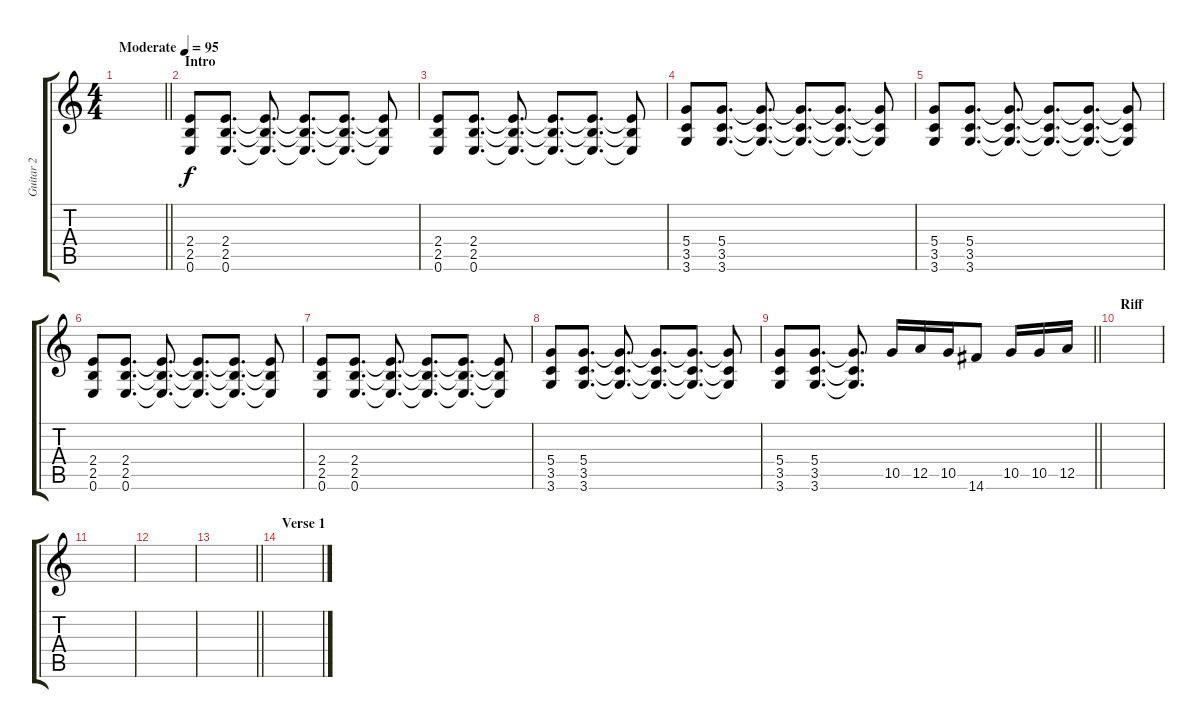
\track ("Guitar 2" "Guitar 2") {instrument distortionguitar}
\staff {score tabs}
\tuning (E4 B3 G3 D3 A2 E2) {hide}
\ts (4 4)
\tempo (95 "Moderate")
\clef g2
\barLineRight lightlight
\ks c
|
\section ("" "Intro")
(2.4 2.5 0.6).8 (2.4 2.5 0.6).8{d} (2.4{t} 2.5{t} 0.6{t}).8{d} (2.4{t} 2.5{t} 0.6{t}).8{d} (2.4{t} 2.5{t} 0.6{t}).8{d} (2.4{t} 2.5{t} 0.6{t}).8 |
(2.4 2.5 0.6).8 (2.4 2.5 0.6).8{d} (2.4{t} 2.5{t} 0.6{t}).8{d} (2.4{t} 2.5{t} 0.6{t}).8{d} (2.4{t} 2.5{t} 0.6{t}).8{d} (2.4{t} 2.5{t} 0.6{t}).8 |
(5.4 3.5 3.6).8 (5.4 3.5 3.6).8{d} (5.4{t} 3.5{t} 3.6{t}).8{d} (5.4{t} 3.5{t} 3.6{t}).8{d} (5.4{t} 3.5{t} 3.6{t}).8{d} (5.4{t} 3.5{t} 3.6{t}).8 |
(5.4 3.5 3.6).8 (5.4 3.5 3.6).8{d} (5.4{t} 3.5{t} 3.6{t}).8{d} (5.4{t} 3.5{t} 3.6{t}).8{d} (5.4{t} 3.5{t} 3.6{t}).8{d} (5.4{t} 3.5{t} 3.6{t}).8 |
(2.4 2.5 0.6).8 (2.4 2.5 0.6).8{d} (2.4{t} 2.5{t} 0.6{t}).8{d} (2.4{t} 2.5{t} 0.6{t}).8{d} (2.4{t} 2.5{t} 0.6{t}).8{d} (2.4{t} 2.5{t} 0.6{t}).8 |
(2.4 2.5 0.6).8 (2.4 2.5 0.6).8{d} (2.4{t} 2.5{t} 0.6{t}).8{d} (2.4{t} 2.5{t} 0.6{t}).8{d} (2.4{t} 2.5{t} 0.6{t}).8{d} (2.4{t} 2.5{t} 0.6{t}).8 |
(5.4 3.5 3.6).8 (5.4 3.5 3.6).8{d} (5.4{t} 3.5{t} 3.6{t}).8{d} (5.4{t} 3.5{t} 3.6{t}).8{d} (5.4{t} 3.5{t} 3.6{t}).8{d} (5.4{t} 3.5{t} 3.6{t}).8 |
\barLineRight lightlight
(5.4 3.5 3.6).8 (5.4 3.5 3.6).8{d} (5.4{t} 3.5{t} 3.6{t}).8{d} 10.5.16 12.5.16 10.5.16 14.6.8 10.5.16 10.5.16 12.5.16 |
\section ("" "Riff")
|
|
|
\barLineRight lightlight
|
\section ("" "Verse 1")
